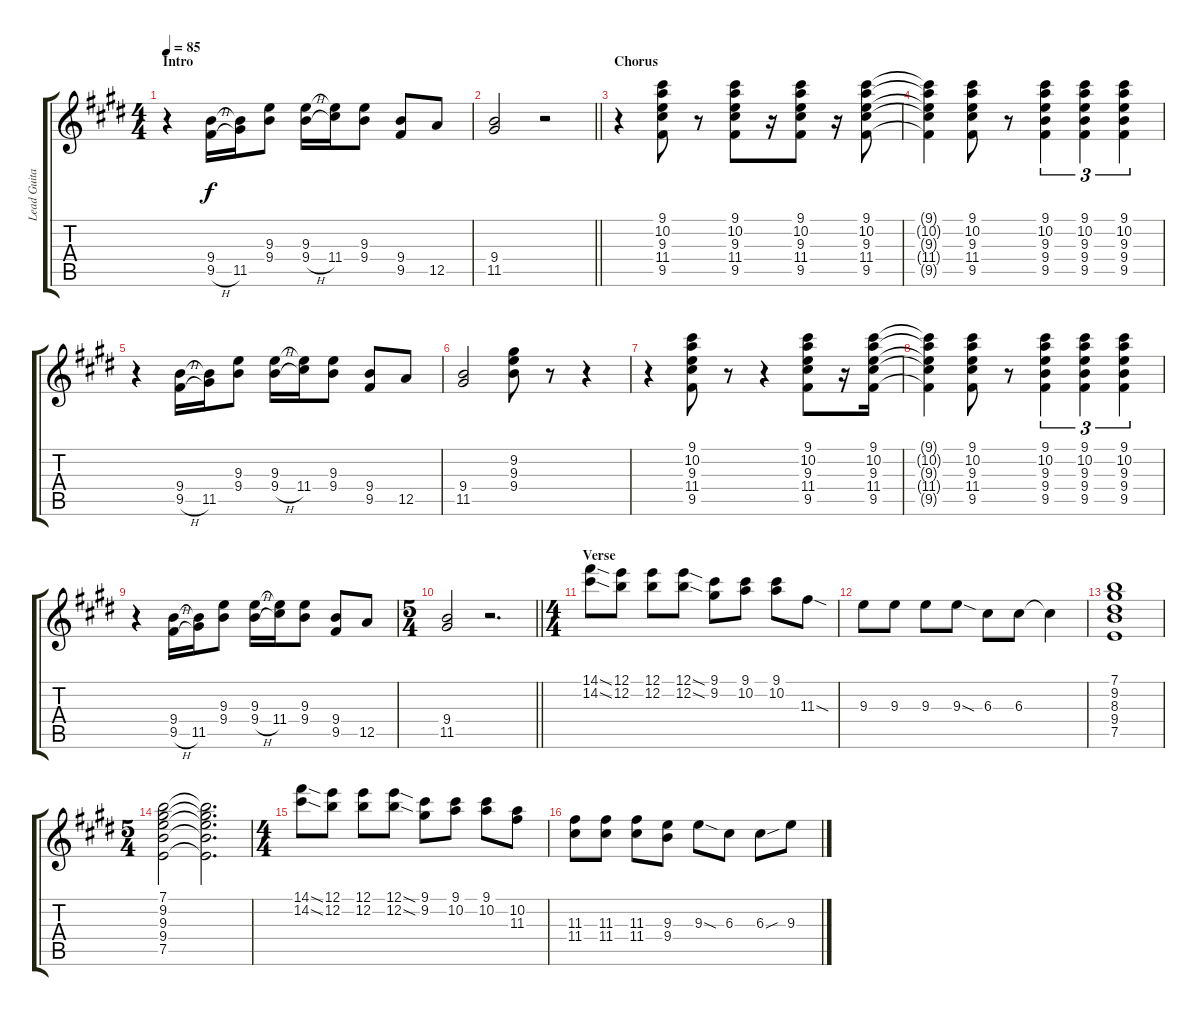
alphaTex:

\track ("Lead Guitar" "Lead Guita") {instrument electricguitarclean}
\staff {score tabs}
\tuning (E4 B3 G3 D3 A2 E2) {hide}
\ts (4 4)
\section ("" "Intro")
\tempo 85
\clef g2
\ks e
r.4{dy f instrument electricguitarclean} (9.4 9.5{h}).16 (9.4{t} 11.5).16 (9.3 9.4).8 (9.3 9.4{h}).16 (9.3{t} 11.4).16 (9.3 9.4).8 (9.4 9.5).8 12.5.8 |
\barLineRight lightlight
(9.4 11.5).2 r.2 |
\section ("" "Chorus")
r.4 (9.1 10.2 9.3 11.4 9.5).8 r.8 (9.1 10.2 9.3 11.4 9.5).8 r.16 (9.1 10.2 9.3 11.4 9.5).8 r.16 (9.1 10.2 9.3 11.4 9.5).8 |
(9.1{t} 10.2{t} 9.3{t} 11.4{t} 9.5{t}).4 (9.1 10.2 9.3 11.4 9.5).8 r.8 (9.1 10.2 9.3 9.4 9.5).4{tu (3 2)} (9.1 10.2 9.3 9.4 9.5).4{tu (3 2)} (9.1 10.2 9.3 9.4 9.5).4{tu (3 2)} |
r.4 (9.4 9.5{h}).16 (9.4{t} 11.5).16 (9.3 9.4).8 (9.3 9.4{h}).16 (9.3{t} 11.4).16 (9.3 9.4).8 (9.4 9.5).8 12.5.8 |
(9.4 11.5).2 (9.2 9.3 9.4).8 r.8 r.4 |
r.4 (9.1 10.2 9.3 11.4 9.5).8 r.8 r.4 (9.1 10.2 9.3 11.4 9.5).8 r.16 (9.1 10.2 9.3 11.4 9.5).16 |
(9.1{t} 10.2{t} 9.3{t} 11.4{t} 9.5{t}).4 (9.1 10.2 9.3 11.4 9.5).8 r.8 (9.1 10.2 9.3 9.4 9.5).4{tu (3 2)} (9.1 10.2 9.3 9.4 9.5).4{tu (3 2)} (9.1 10.2 9.3 9.4 9.5).4{tu (3 2)} |
r.4 (9.4 9.5{h}).16 (9.4{t} 11.5).16 (9.3 9.4).8 (9.3 9.4{h}).16 (9.3{t} 11.4).16 (9.3 9.4).8 (9.4 9.5).8 12.5.8 |
\ts (5 4)
\barLineRight lightlight
(9.4 11.5).2 r.2{d} |
\ts (4 4)
\section ("" "Verse")
(14.1{sod} 14.2{sod}).8 (12.1 12.2).8 (12.1 12.2).8 (12.1{sod} 12.2{sod}).8 (9.1 9.2).8 (9.1 10.2).8 (9.1 10.2).8 11.3{sod}.8 |
9.3.8 9.3.8 9.3.8 9.3{sod}.8 6.3.8 6.3.8 6.3{t}.4 |
(7.1 9.2 8.3 9.4 7.5).1 |
\ts (5 4)
(7.1 9.2 9.3 9.4 7.5).2 (7.1{t} 9.2{t} 9.3{t} 9.4{t} 7.5{t}).2{d} |
\ts (4 4)
(14.1{sod} 14.2{sod}).8 (12.1 12.2).8 (12.1 12.2).8 (12.1{sod} 12.2{sod}).8 (9.1 9.2).8 (9.1 10.2).8 (9.1 10.2).8 (10.2 11.3).8 |
(11.3 11.4).8 (11.3 11.4).8 (11.3 11.4).8 (9.3 9.4).8 9.3{sod}.8 6.3.8 6.3{sou}.8 9.3.8
